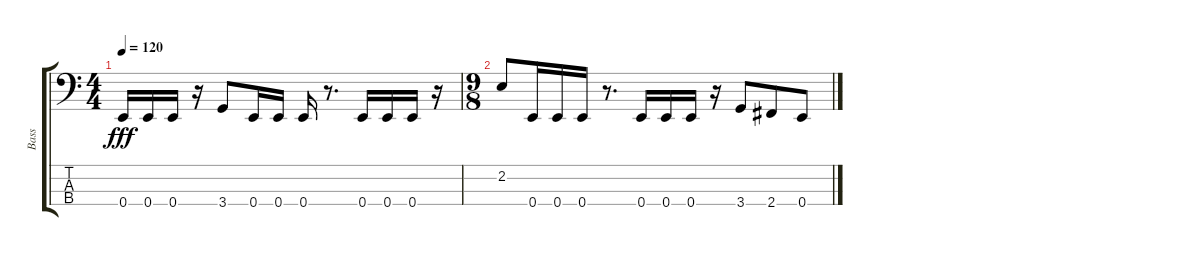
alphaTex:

\track ("Bass" "Bass") {instrument electricbassfinger}
\staff {score tabs}
\tuning (G2 D2 A1 E1) {hide}
\ts (4 4)
\tempo 120
\clef f4
\ks c
0.4.16{dy fff} 0.4.16 0.4.16 r.16 3.4.8 0.4.16 0.4.16 0.4.16 r.8{d} 0.4.16 0.4.16 0.4.16 r.16 |
\ts (9 8)
2.2.8 0.4.16 0.4.16 0.4.16 r.8{d} 0.4.16 0.4.16 0.4.16 r.16 3.4.8 2.4.8 0.4.8
